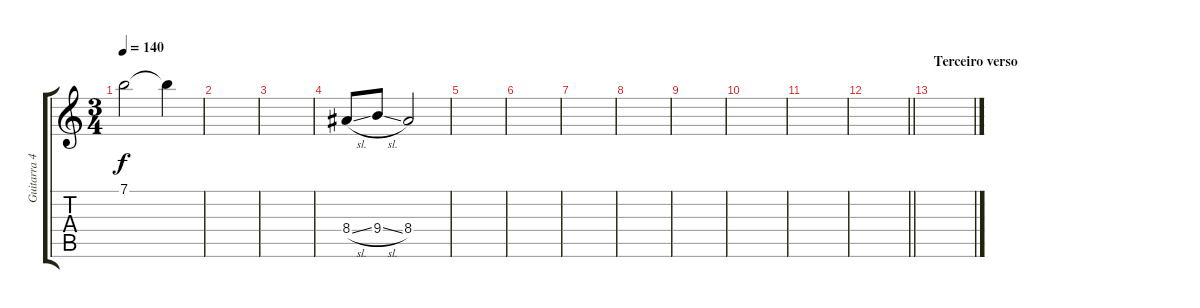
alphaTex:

\track ("Guitarra 4" "Guitarra 4") {instrument acousticguitarsteel}
\staff {score tabs}
\tuning (E4 B3 G3 D3 A2 E2) {hide}
\ts (3 4)
\tempo 140
\clef g2
\ks c
7.1.2{dy f} 7.1{t}.4 |
|
|
8.4{sl}.8 9.4{sl}.8 8.4.2 |
|
|
|
|
|
|
|
\barLineRight lightlight
|
\section ("" "Terceiro verso")
